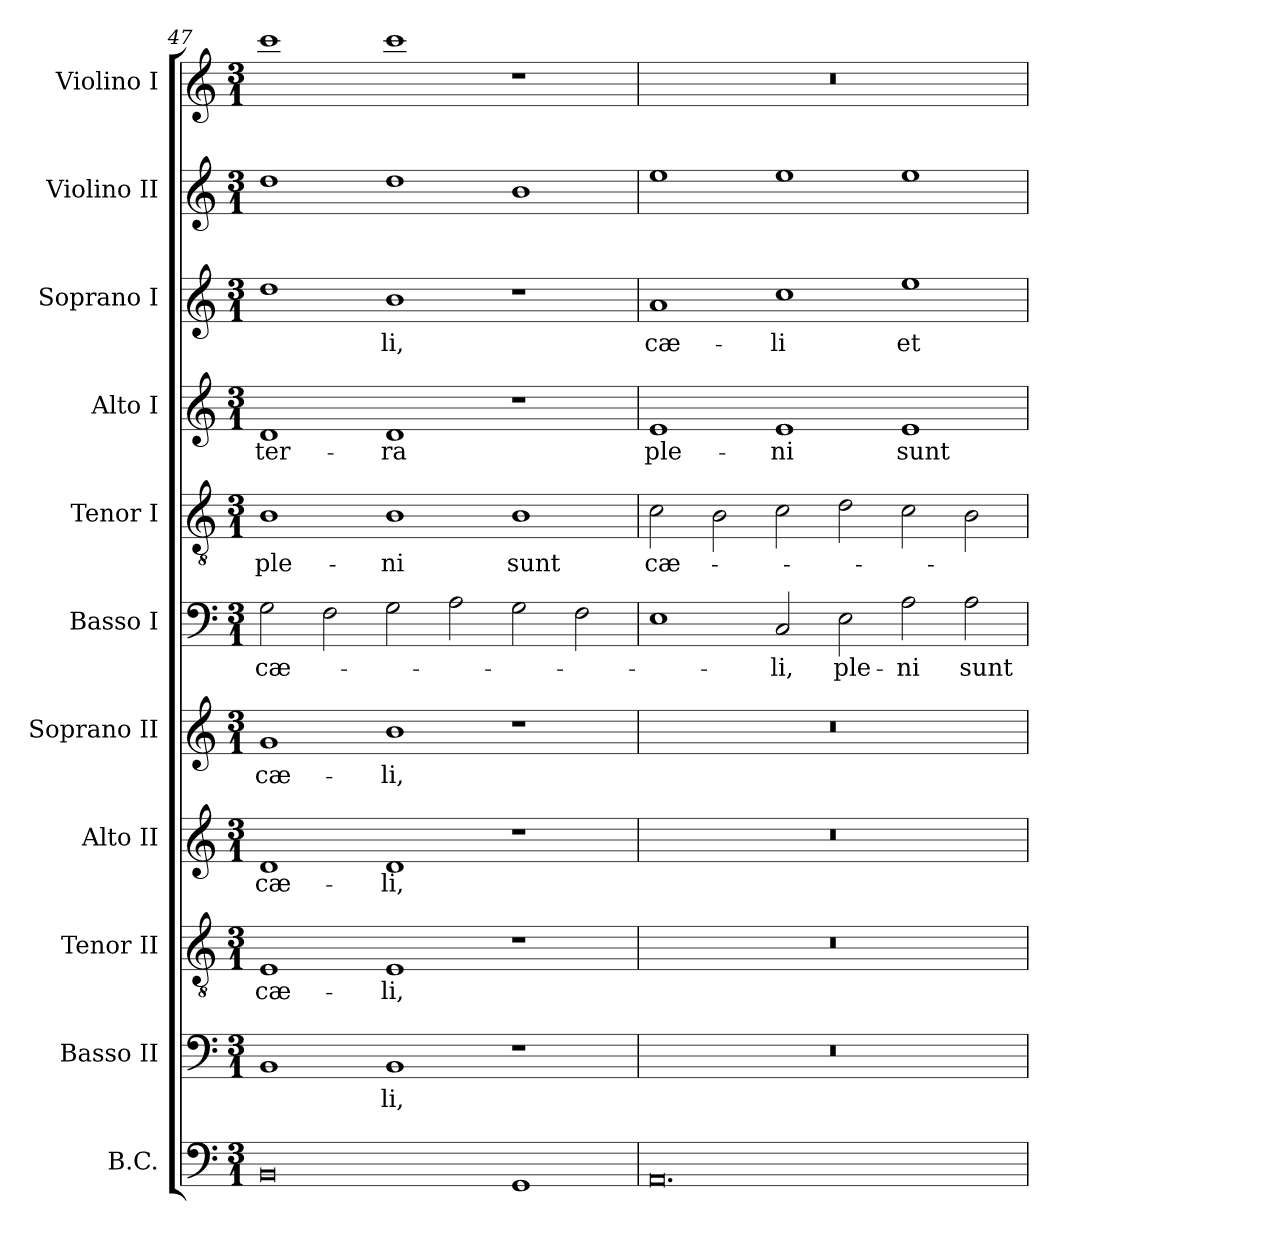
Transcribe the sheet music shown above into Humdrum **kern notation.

**kern	**kern	**text	**kern	**text	**kern	**text	**kern	**text	**kern	**text	**kern	**text	**kern	**text	**kern	**text	**kern	**kern
*part11	*part10	*part10	*part9	*part9	*part8	*part8	*part7	*part7	*part6	*part6	*part5	*part5	*part4	*part4	*part3	*part3	*part2	*part1
*staff11	*staff10	*staff10	*staff9	*staff9	*staff8	*staff8	*staff7	*staff7	*staff6	*staff6	*staff5	*staff5	*staff4	*staff4	*staff3	*staff3	*staff2	*staff1
*I"B.C.	*I"Basso II	*	*I"Tenor II	*	*I"Alto II	*	*I"Soprano II	*	*I"Basso I	*	*I"Tenor I	*	*I"Alto I	*	*I"Soprano I	*	*I"Violino II	*I"Violino I
*I'BC	*I'B 2	*	*I'T 2	*	*I'A 2	*	*I'S 2	*	*I'B 1	*	*I'T 1	*	*I'A 1	*	*I'S 1	*	*I'Vln. II	*I'Vln. I
*clefF4	*clefF4	*	*clefGv2	*	*clefG2	*	*clefG2	*	*clefF4	*	*clefGv2	*	*clefG2	*	*clefG2	*	*clefG2	*clefG2
*k[]	*k[]	*	*k[]	*	*k[]	*	*k[]	*	*k[]	*	*k[]	*	*k[]	*	*k[]	*	*k[]	*k[]
*C:	*C:	*	*C:	*	*C:	*	*C:	*	*C:	*	*C:	*	*C:	*	*C:	*	*C:	*C:
*M3/1	*M3/1	*	*M3/1	*	*M3/1	*	*M3/1	*	*M3/1	*	*M3/1	*	*M3/1	*	*M3/1	*	*M3/1	*M3/1
=47	=47	=47	=47	=47	=47	=47	=47	=47	=47	=47	=47	=47	=47	=47	=47	=47	=47	=47
!	!	!	!	!LO:LY:b	!	!	!	!	!	!	!	!	!	!	!	!	!	!
!	!	!	!	!	!	!LO:LY:b	!	!	!	!	!	!	!	!	!	!	!	!
!	!	!	!	!	!	!	!	!LO:LY:b	!	!	!	!	!	!	!	!	!	!
!	!	!	!	!	!	!	!	!	!	!LO:LY:b	!	!	!	!	!	!	!	!
!	!	!	!	!	!	!	!	!	!	!	!	!LO:LY:b	!	!	!	!	!	!
!	!	!	!	!	!	!	!	!	!	!	!	!	!	!LO:LY:b	!	!	!	!
0BB	1BB	.	1E	cæ-	1d	cæ-	1g	cæ-	2G\	cæ-	1B	ple-	1d	ter-	1dd	.	1dd	1ccc
.	.	.	.	.	.	.	.	.	2F\	.	.	.	.	.	.	.	.	.
!	!	!LO:LY:b	!	!	!	!	!	!	!	!	!	!	!	!	!	!	!	!
!	!	!	!	!LO:LY:b	!	!	!	!	!	!	!	!	!	!	!	!	!	!
!	!	!	!	!	!	!LO:LY:b	!	!	!	!	!	!	!	!	!	!	!	!
!	!	!	!	!	!	!	!	!LO:LY:b	!	!	!	!	!	!	!	!	!	!
!	!	!	!	!	!	!	!	!	!	!	!	!LO:LY:b	!	!	!	!	!	!
!	!	!	!	!	!	!	!	!	!	!	!	!	!	!LO:LY:b	!	!	!	!
!	!	!	!	!	!	!	!	!	!	!	!	!	!	!	!	!LO:LY:b	!	!
.	1BB	-li,	1E	-li,	1d	-li,	1b	-li,	2G\	.	1B	-ni	1d	-ra	1b	-li,	1dd	1ccc
.	.	.	.	.	.	.	.	.	2A\	.	.	.	.	.	.	.	.	.
!	!	!	!	!	!	!	!	!	!	!	!	!LO:LY:b	!	!	!	!	!	!
1GG	1r	.	1r	.	1r	.	1r	.	2G\	.	1B	sunt	1r	.	1r	.	1b	1r
.	.	.	.	.	.	.	.	.	2F\	.	.	.	.	.	.	.	.	.
=48	=48	=48	=48	=48	=48	=48	=48	=48	=48	=48	=48	=48	=48	=48	=48	=48	=48	=48
!	!	!	!	!	!	!	!	!	!	!	!	!LO:LY:b	!	!	!	!	!	!
!	!	!	!	!	!	!	!	!	!	!	!	!	!	!LO:LY:b	!	!	!	!
!	!	!	!	!	!	!	!	!	!	!	!	!	!	!	!	!LO:LY:b	!	!
0.AA	0.r	.	0.r	.	0.r	.	0.r	.	1E	.	2c\	cæ-	1e	ple-	1a	cæ-	1ee	0.r
.	.	.	.	.	.	.	.	.	.	.	2B\	.	.	.	.	.	.	.
!	!	!	!	!	!	!	!	!	!	!LO:LY:b	!	!	!	!	!	!	!	!
!	!	!	!	!	!	!	!	!	!	!	!	!	!	!LO:LY:b	!	!	!	!
!	!	!	!	!	!	!	!	!	!	!	!	!	!	!	!	!LO:LY:b	!	!
.	.	.	.	.	.	.	.	.	2C/	-li,	2c\	.	1e	-ni	1cc	-li	1ee	.
!	!	!	!	!	!	!	!	!	!	!LO:LY:b	!	!	!	!	!	!	!	!
.	.	.	.	.	.	.	.	.	2E\	ple-	2d\	.	.	.	.	.	.	.
!	!	!	!	!	!	!	!	!	!	!LO:LY:b	!	!	!	!	!	!	!	!
!	!	!	!	!	!	!	!	!	!	!	!	!	!	!LO:LY:b	!	!	!	!
!	!	!	!	!	!	!	!	!	!	!	!	!	!	!	!	!LO:LY:b	!	!
.	.	.	.	.	.	.	.	.	2A\	-ni	2c\	.	1e	sunt	1ee	et	1ee	.
!	!	!	!	!	!	!	!	!	!	!LO:LY:b	!	!	!	!	!	!	!	!
.	.	.	.	.	.	.	.	.	2A\	sunt	2B\	.	.	.	.	.	.	.
=	=	=	=	=	=	=	=	=	=	=	=	=	=	=	=	=	=	=
*-	*-	*-	*-	*-	*-	*-	*-	*-	*-	*-	*-	*-	*-	*-	*-	*-	*-	*-
